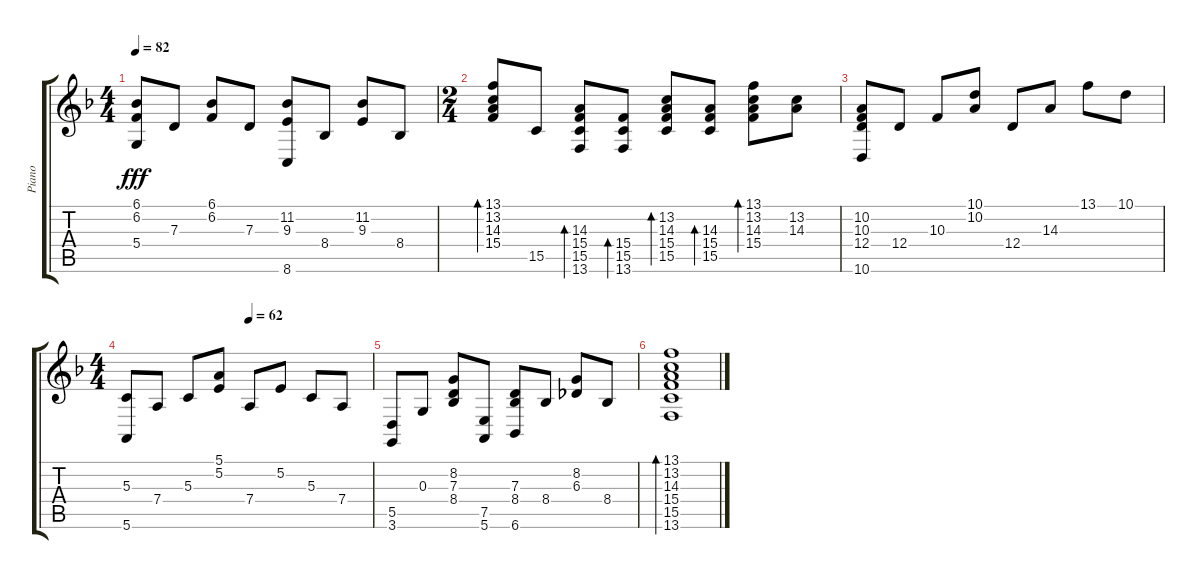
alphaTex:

\track ("Piano" "Piano") {instrument acousticgrandpiano}
\staff {score tabs}
\tuning (E4 B3 G3 D3 A2 E2) {hide}
\ts (4 4)
\tempo 82
\clef g2
\ks f
(6.1 6.2 5.4).8{dy fff} 7.3.8 (6.1 6.2).8 7.3.8 (11.2 9.3 8.6).8 8.4.8 (11.2 9.3).8 8.4.8 |
\ts (2 4)
(13.1 13.2 14.3 15.4).8{bd 240} 15.5.8 (14.3 15.4 15.5 13.6).8{bd 240} (15.4 15.5 13.6).8{bd 240} (13.2 14.3 15.4 15.5).8{bd 240} (14.3 15.4 15.5).8{bd 240} (13.1 13.2 14.3 15.4).8{bd 240} (13.2 14.3).8 |
(10.2 10.3 12.4 10.6).8 12.4.8 10.3.8 (10.1 10.2).8 12.4.8 14.3.8 13.1.8 10.1.8 |
\ts (4 4)
\tempo (62 0.5)
(5.3 5.6).8 7.4.8 5.3.8 (5.1 5.2).8 7.4.8 5.2.8 5.3.8 7.4.8 |
(5.5 3.6).8 0.3.8 (8.2 7.3 8.4).8 (7.5 5.6).8 (7.3 8.4 6.6).8 8.4.8 (8.2 6.3).8 8.4.8 |
(13.1 13.2 14.3 15.4 15.5 13.6).1{bd 240}
